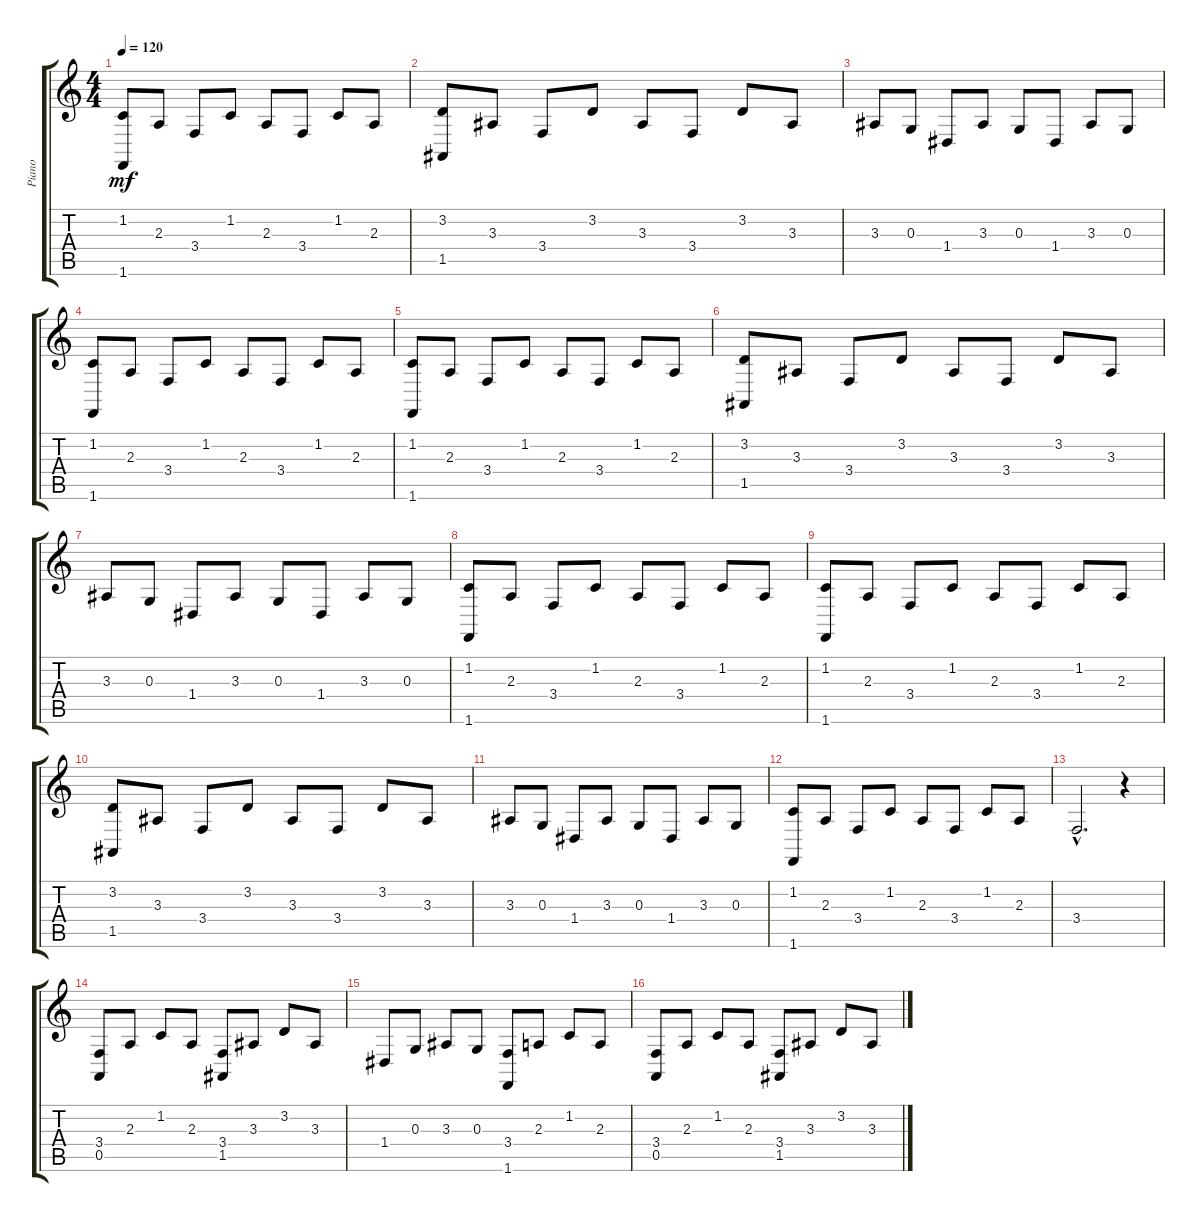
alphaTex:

\track ("Piano" "Piano") {instrument electricpiano1}
\staff {score tabs}
\tuning (E4 B3 G3 D3 A2 E2) {hide}
\ts (4 4)
\tempo 120
\clef g2
\ks c
(1.2 1.6).8{dy mf instrument electricpiano1} 2.3.8 3.4.8 1.2.8 2.3.8 3.4.8 1.2.8 2.3.8 |
(3.2 1.5).8 3.3.8 3.4.8 3.2.8 3.3.8 3.4.8 3.2.8 3.3.8 |
3.3.8 0.3.8 1.4.8 3.3.8 0.3.8 1.4.8 3.3.8 0.3.8 |
(1.2 1.6).8 2.3.8 3.4.8 1.2.8 2.3.8 3.4.8 1.2.8 2.3.8 |
(1.2 1.6).8 2.3.8 3.4.8 1.2.8 2.3.8 3.4.8 1.2.8 2.3.8 |
(3.2 1.5).8 3.3.8 3.4.8 3.2.8 3.3.8 3.4.8 3.2.8 3.3.8 |
3.3.8 0.3.8 1.4.8 3.3.8 0.3.8 1.4.8 3.3.8 0.3.8 |
(1.2 1.6).8 2.3.8 3.4.8 1.2.8 2.3.8 3.4.8 1.2.8 2.3.8 |
(1.2 1.6).8 2.3.8 3.4.8 1.2.8 2.3.8 3.4.8 1.2.8 2.3.8 |
(3.2 1.5).8 3.3.8 3.4.8 3.2.8 3.3.8 3.4.8 3.2.8 3.3.8 |
3.3.8 0.3.8 1.4.8 3.3.8 0.3.8 1.4.8 3.3.8 0.3.8 |
(1.2 1.6).8 2.3.8 3.4.8 1.2.8 2.3.8 3.4.8 1.2.8 2.3.8 |
3.4{hac}.2{d} r.4 |
(3.4 0.5).8 2.3.8 1.2.8 2.3.8 (3.4 1.5).8 3.3.8 3.2.8 3.3.8 |
1.4.8 0.3.8 3.3.8 0.3.8 (3.4 1.6).8 2.3.8 1.2.8 2.3.8 |
(3.4 0.5).8 2.3.8 1.2.8 2.3.8 (3.4 1.5).8 3.3.8 3.2.8 3.3.8
